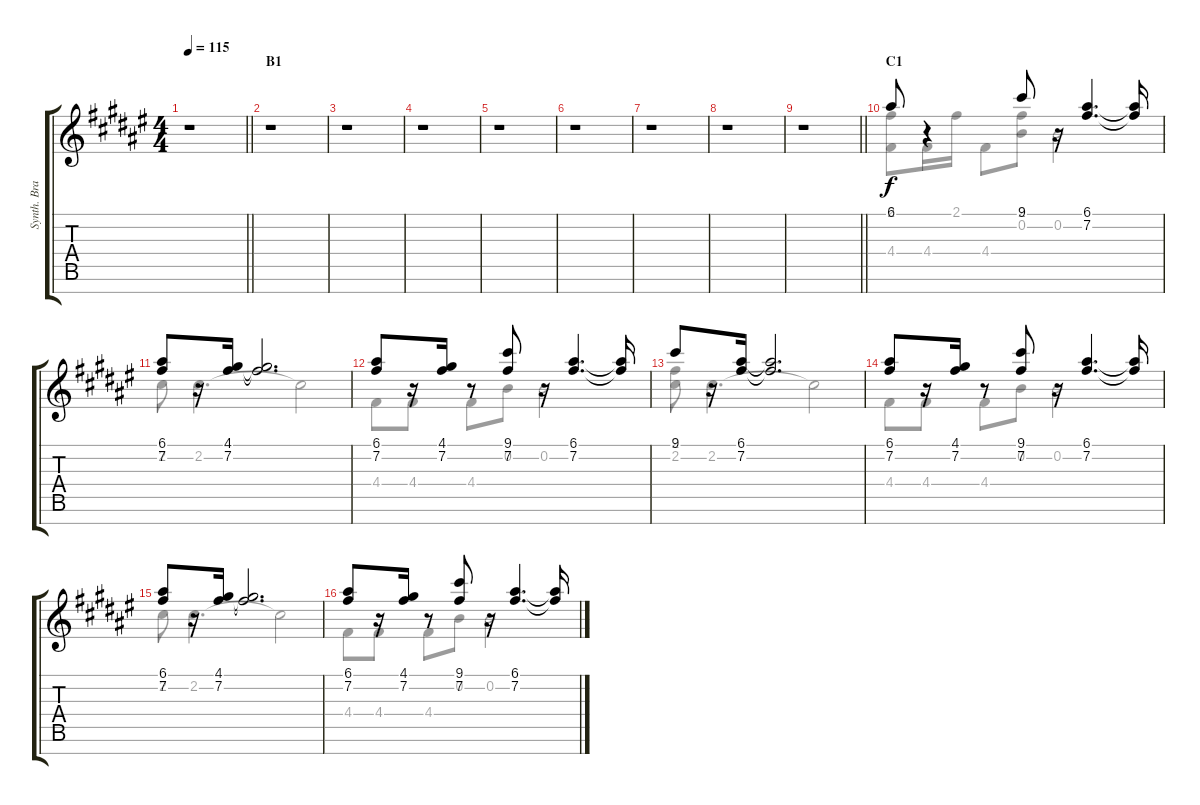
\track ("Synth. Brass" "Synth. Bra") {instrument synthbrass1}
\staff {score tabs}
\tuning (E5 B4 G4 D4 A3 E3 B2) {hide}
\voice
\ts (4 4)
\tempo 115
\clef g2
\barLineRight lightlight
\ks f#
r.1{dy f} |
\section ("" "B1")
r.1 |
r.1 |
r.1 |
r.1 |
r.1 |
r.1 |
r.1 |
\barLineRight lightlight
r.1 |
\section ("" "C1")
6.1.8 r.4 9.1.8 r.16 (6.1 7.2).4{d} (6.1{t} 7.2{t}).16 |
(6.1 7.2).8 r.16 (4.1 7.2).16 (4.1{t} 7.2{t}).2{d} |
(6.1 7.2).8 r.16 (4.1 7.2).16 r.8 (9.1 7.2).8 r.16 (6.1 7.2).4{d} (6.1{t} 7.2{t}).16 |
9.1.8 r.16 (6.1 7.2).16 (6.1{t} 7.2{t}).2{d} |
(6.1 7.2).8 r.16 (4.1 7.2).16 r.8 (9.1 7.2).8 r.16 (6.1 7.2).4{d} (6.1{t} 7.2{t}).16 |
(6.1 7.2).8 r.16 (4.1 7.2).16 (4.1{t} 7.2{t}).2{d} |
(6.1 7.2).8 r.16 (4.1 7.2).16 r.8 (9.1 7.2).8 r.16 (6.1 7.2).4{d} (6.1{t} 7.2{t}).16
\voice
\clef g2
\ottava regular
\simile none
\barLineRight lightlight
\ks f#
|
|
|
|
|
|
|
|
\barLineRight lightlight
|
(2.1 4.4).8 4.4.16 2.1.16 4.4.8 (2.1 0.2).8 0.2.2 |
2.2.8 2.2.4{d} 2.2{t}.2 |
4.4.8 4.4.8 4.4.8 0.2.8 0.2.2 |
(2.1 2.2).8 2.2.4{d} 2.2{t}.2 |
4.4.8 4.4.8 4.4.8 0.2.8 0.2.2 |
2.2.8 2.2.4{d} 2.2{t}.2 |
4.4.8 4.4.8 4.4.8 0.2.8 0.2.2
